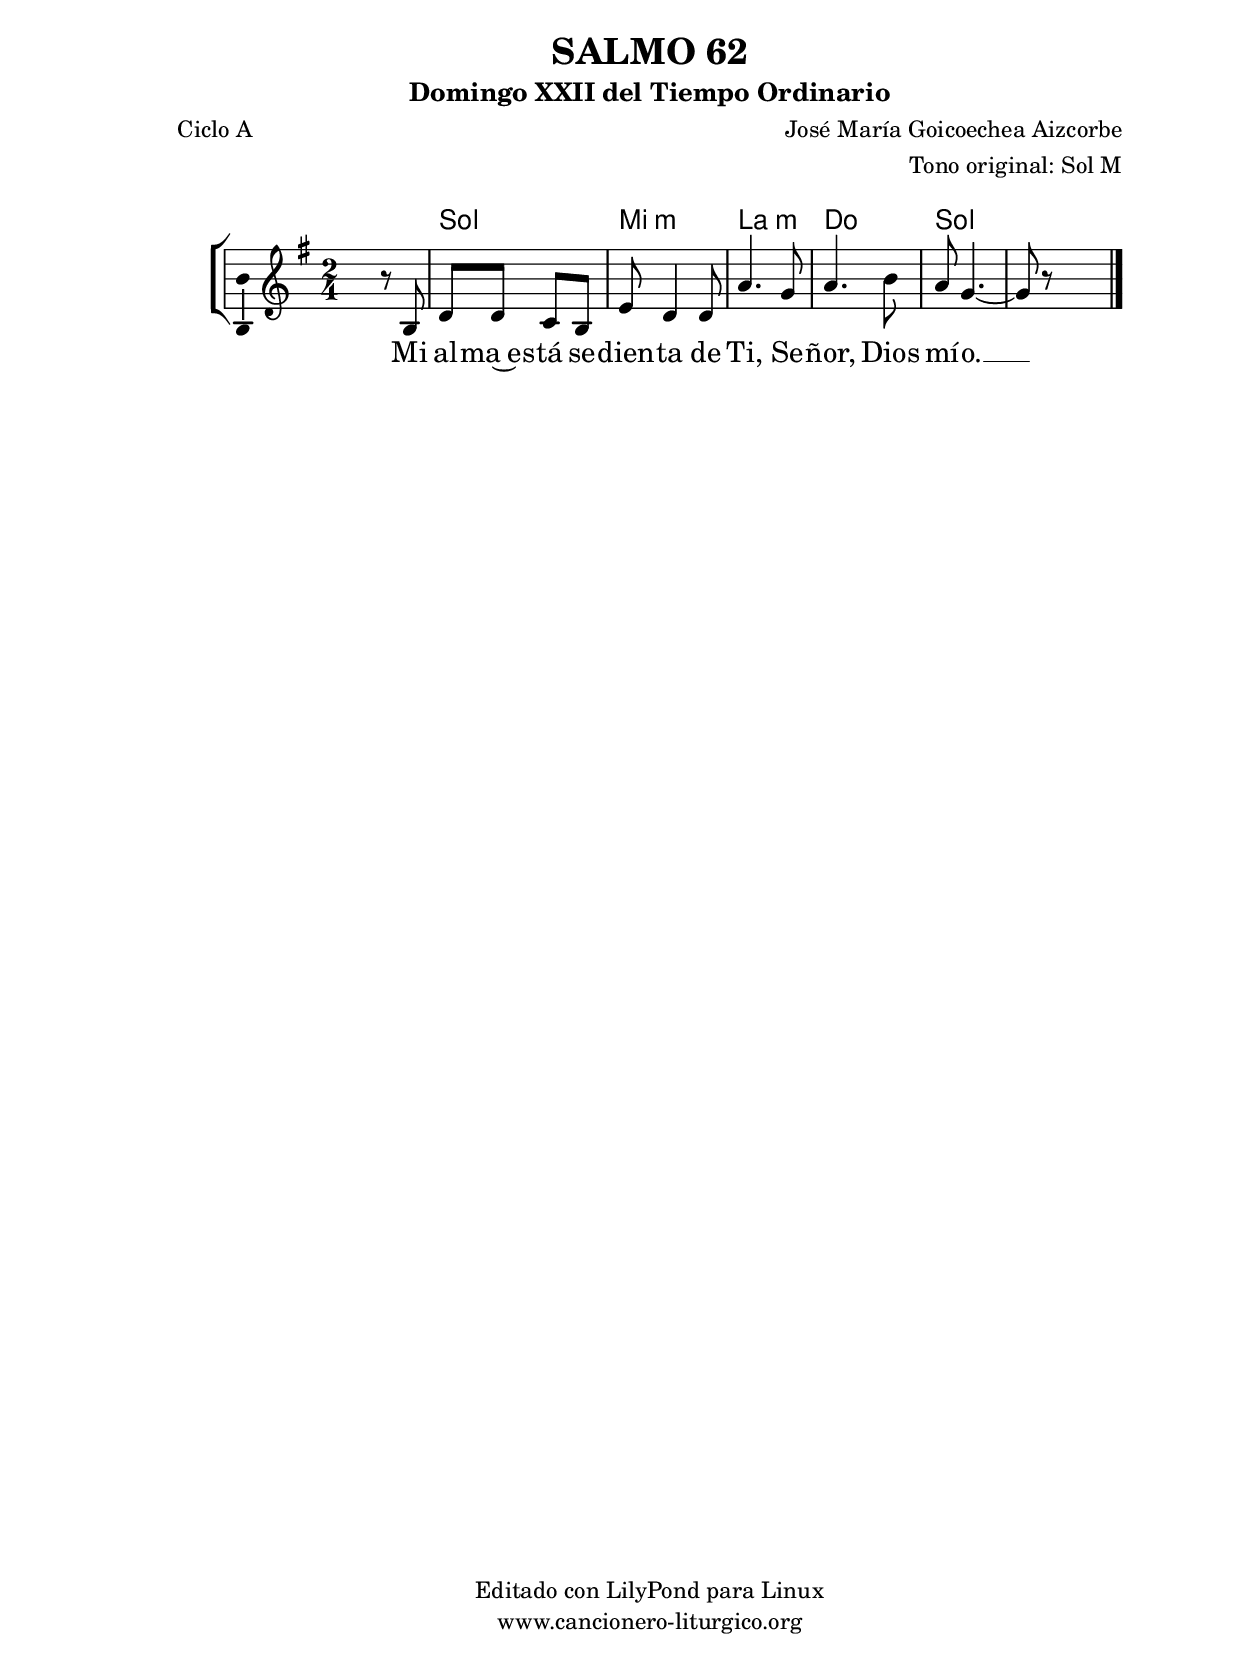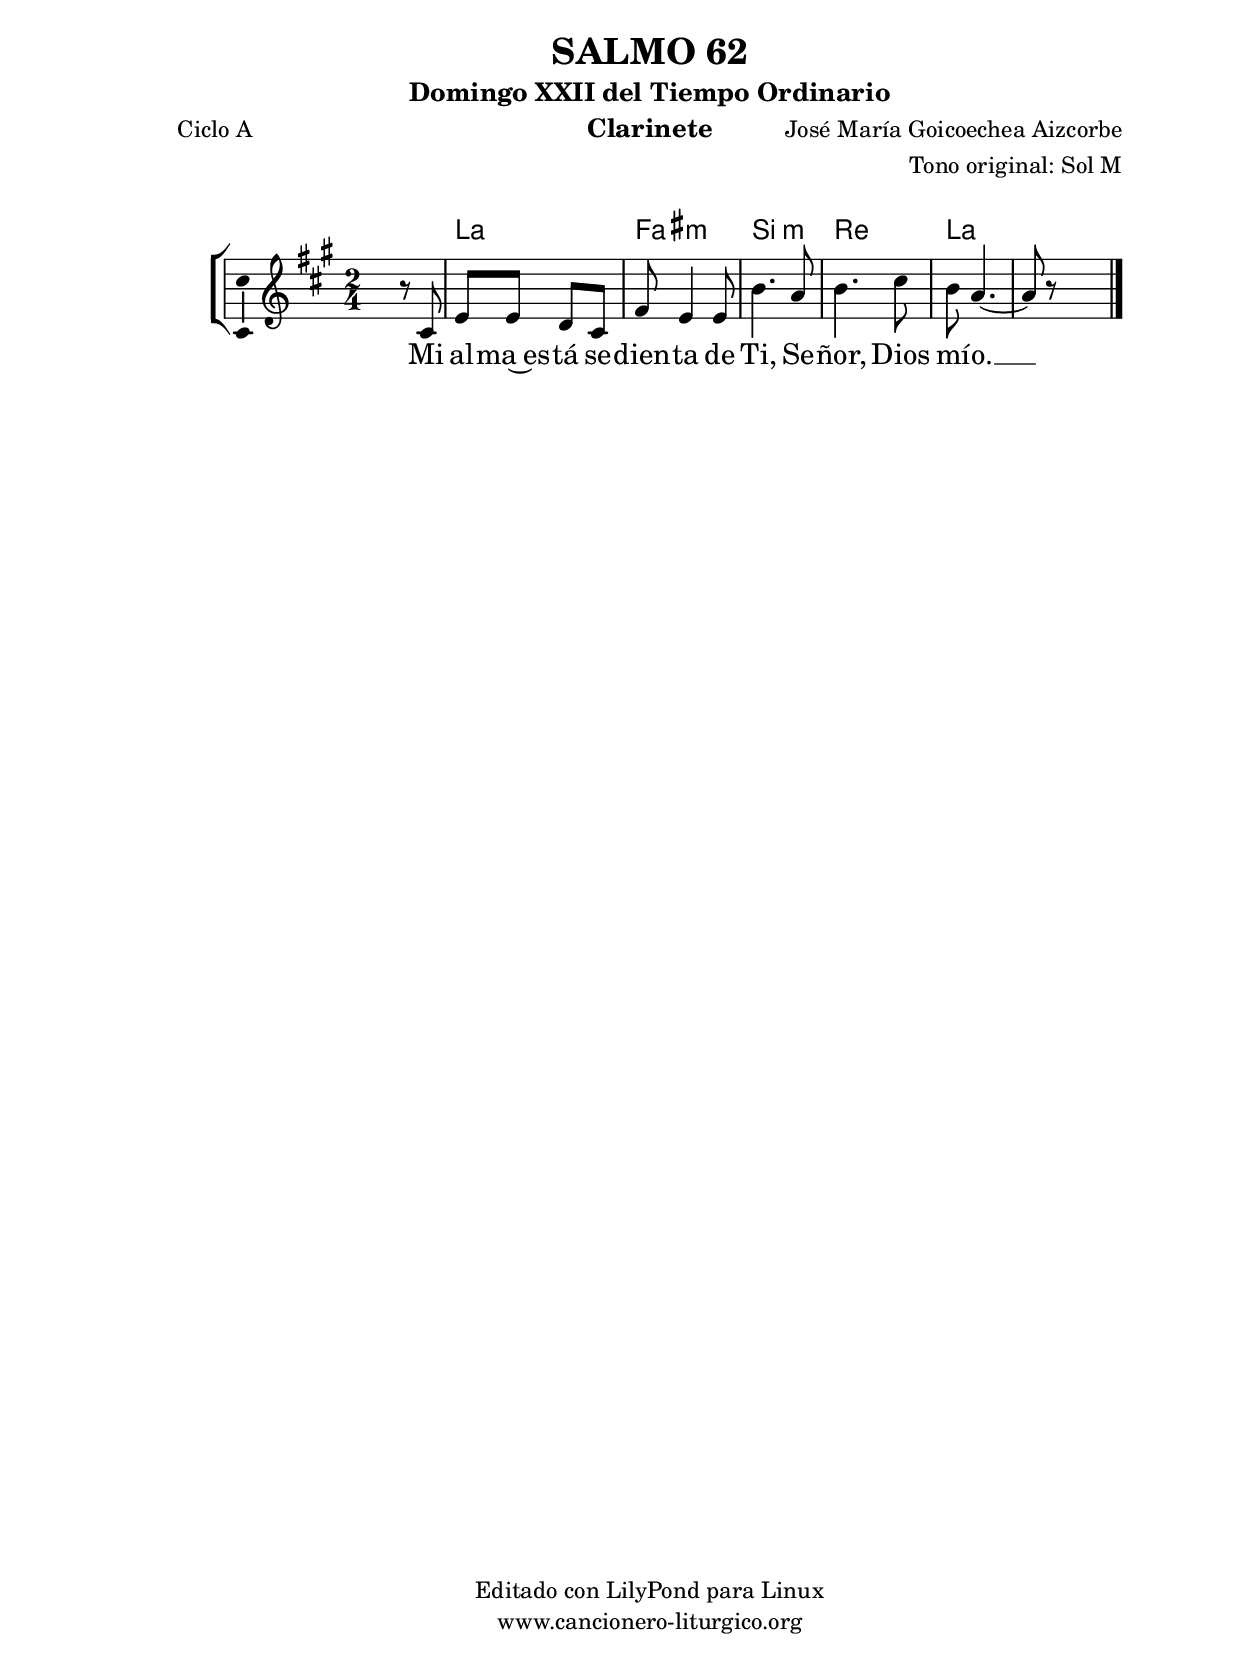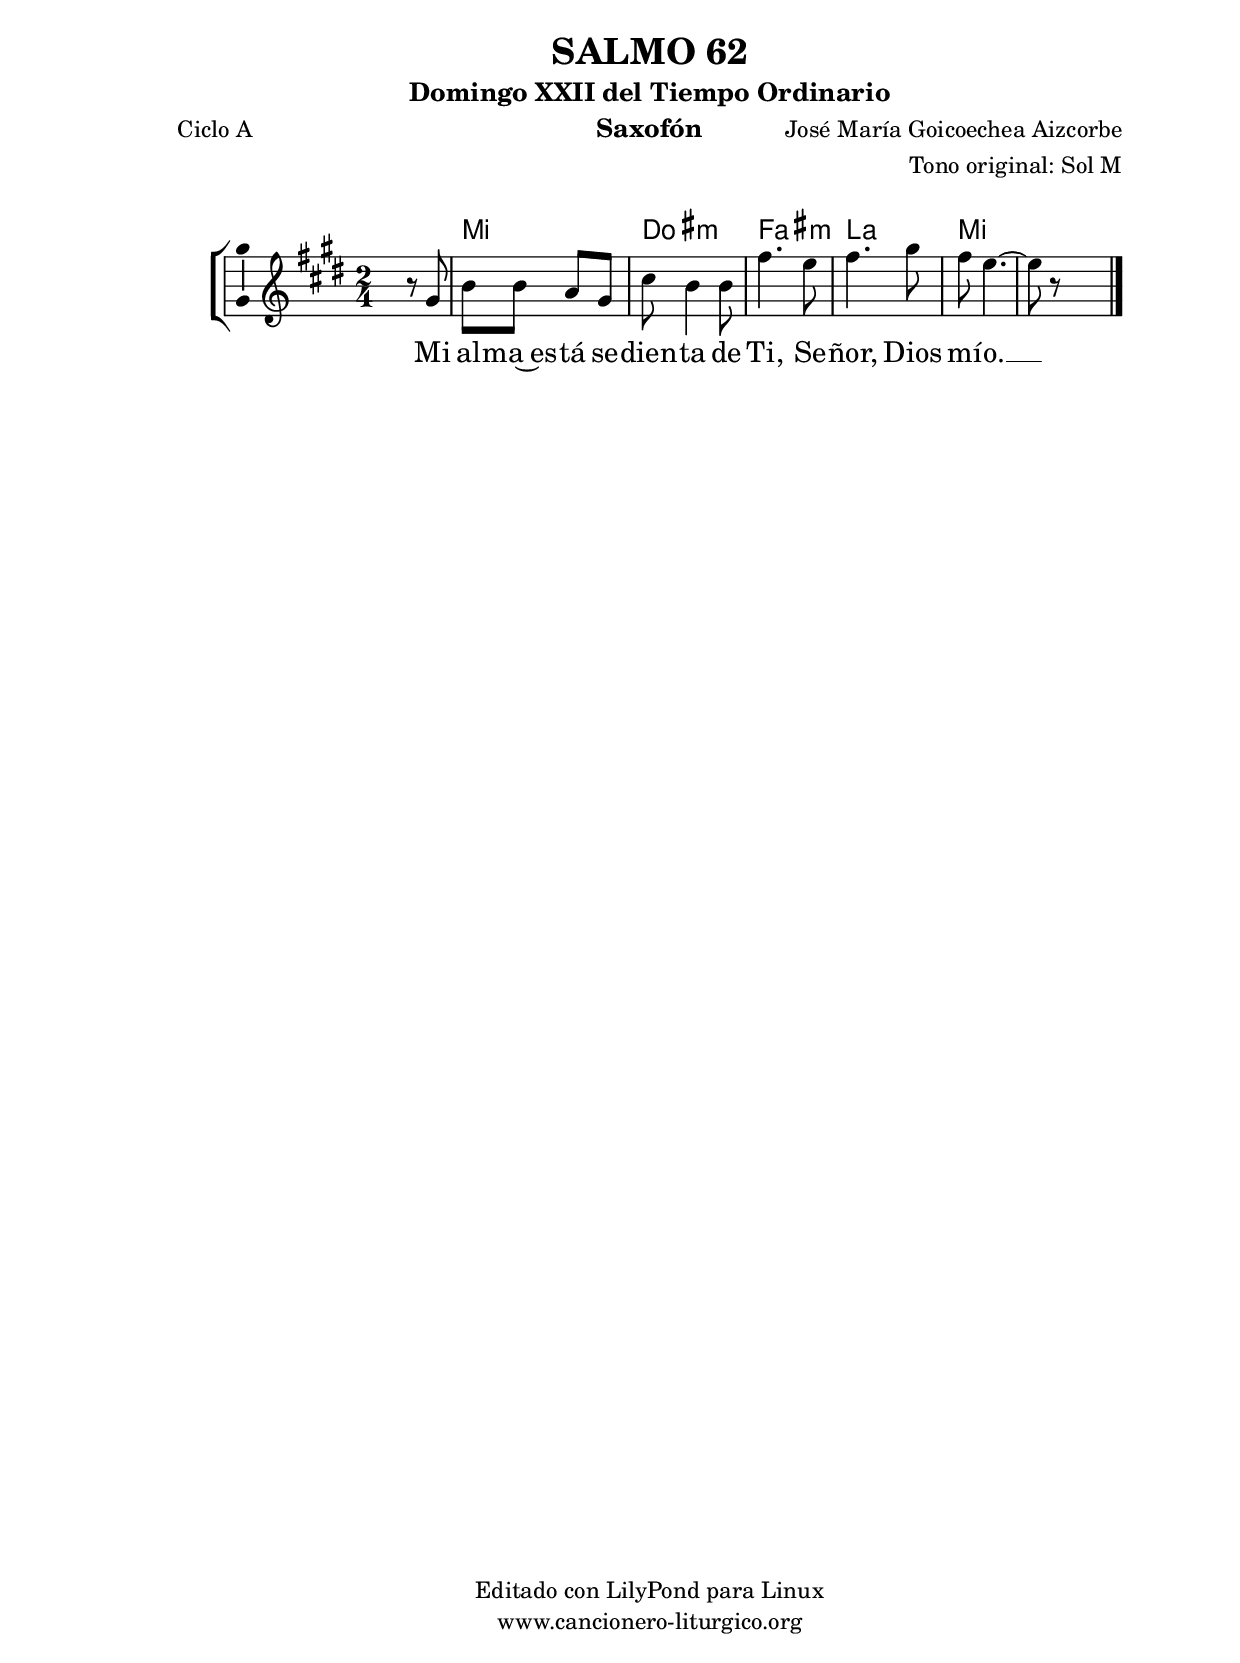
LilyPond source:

%
%para convertir .midi en .wav:
%timidity filename.midi -Ow -o finename.wav
%
%
%Para convertir de .wav a .mp3:
%lame -h -m j filename.wav
%
%
%para escuchar el midi:
%timidity nombrefichero.midi
%


%versión de lilypond para la que se ha escrito esta partitura:
\version "2.16.0"

	%Tamaño papel
	#(set-default-paper-size "a4")
	%Tamaño partitura
	#(set-global-staff-size 20)
	%No responde al pulsar sobre una nota
	#(ly:set-option 'point-and-click #f)

%parámetros del encabezamiento:
\header {
	title = "SALMO 62"
	subtitle = "Domingo XXII del Tiempo Ordinario"
	composer = "José María Goicoechea Aizcorbe"
	poet = "Ciclo A"
	meter = ""
	arranger = "Tono original: Sol M"
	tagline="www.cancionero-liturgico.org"
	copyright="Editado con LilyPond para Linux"
	}

%parámetros asociados al papel:
\paper  {
	oddHeaderMarkup = \markup {\fill-line { \on-the-fly #not-first-page \fromproperty #'header:title \on-the-fly #not-first-page \fromproperty #'header:composer }}
	evenHeaderMarkup = \markup {\fill-line { \fromproperty #'header:composer \fromproperty #'header:title }}
	#(set-paper-size "a4")
	print-page-number = ##f
	first-page-number = 1
	print-first-page-number = ##f
%	head-separation = 3.0 \cm
	top-margin = 2.0 \cm
	bottom-margin = 0.5\cm
%%%	bottom-margin = -1.0\cm
	left-margin = 3.0 \cm
	line-width = 16.0 \cm 
	indent = 8\mm
	interscoreline = 2.\mm
	between-system-space = 15\mm
%	para que las partituras no llenen la hoja:
	ragged-bottom = ##t
%	idem para la última hoja:
	ragged-last-bottom = ##f
%	para que las partituras llenen el ancho del papel:
	ragged-last = ##f
	after-title-space = 2.5 \cm
%page-count=1
%system-count=8

	%Flexible Vertical Spacing
%	markup-markup-spacing =
%	#'((basic-distance . 15) (minimum-distance . 15) (padding . 3))
	markup-system-spacing =
	#'((basic-distance . 15) (minimum-distance . 15) (padding . 3))
	system-system-spacing =
	#'((basic-distance . 15) (minimum-distance . 15) (padding . 3))
	score-system-spacing =
	#'((basic-distance . 15) (minimum-distance . 15) (padding . 5))
%	top-system-spacing = % header
%	#'((basic-distance . 8) (minimum-distance . 0) (padding . 3))
%	top-markup-spacing =
%	#'((basic-distance . 20) (minimum-distance . 20) (padding . 3))
	last-bottom-spacing = % footer
	#'((basic-distance . 5) (minimum-distance . 5) (padding . 3))
%	score-markup-spacing =
%	#'((basic-distance . 16) (minimum-distance . 13) (padding . 3))

	}


%parámetros que afectan a toda la partitura:
global =  {
	%clave de sol (G):
	\clef G
	%armadura:
%	\transpose f a
	\key g \major
	\tempo 4=80
	\set Score.tempoHideNote = ##t
	}


acordes = {
	\italianChords
	\chordmode {
%	\transpose f a
{

s2
g2 e:m a:m c g g

	}
	}
}

melodia = 
%	\transpose f a
{
	\relative c'{
	\time 2/4

s4 r8 b8
d8 d c b
e8 d4 d8
a'4. g8
a4. b8
a8 g4.~
g8 r8 s4

	\bar "|."
	}
	}


texto = \lyricmode {
Mi al -- ma~es -- tá se -- dien -- ta de Ti,
Se -- ñor, Dios mí -- o. __
	}


acordesStaff = \context ChordNames = acordesStaff <<
	\set chordChanges = ##t
	\acordes
	>>


vozStaff = \context Voice = vozStaff
\with {\consists "Ambitus_engraver"}
<<
%	\set Staff.instrumentName = ""
%	\set Staff.shortInstrumentName = ""
%	\set Staff.midiInstrument = #"clarinet"
%	\set Staff.midiInstrument = #"cello"
%	\set Staff.midiInstrument = #"flute"
	\set Staff.midiInstrument = #"electric guitar (jazz)"
%	\set Staff.midiInstrument = #"english horn"
%	\set Staff.midiInstrument = #"violin"
%	\set Staff.midiInstrument = #"glockenspiel"
	\set Staff.midiMinimumVolume = #0.7
	\set Staff.midiMaximumVolume = #0.9
	\global
	\melodia
	>>


textoStaff = \context Lyrics = textoStaff <<
	\lyricsto vozStaff \texto
	>>

\book {
	\score {
		\context ChoirStaff {
			\override StaffGroup.SystemStartBracket #'collapse-height = #1
			\override Score.SystemStartBar #'collapse-height = #1
			<<
			\acordesStaff
			\vozStaff
			\textoStaff
			>>
			}
		\layout {
	    		\context {
				\Lyrics
				\override LyricText #'font-size = #2
				}
	   		 \context {
				\Score
				%fontSize = #3
				\override StaffSymbol #'staff-space = #(magstep +3)
				%\override Beam #'thickness = #0.55
				%\override SpacingSpanner #'spacing-increment = #1.0
				%\override Slur #'height-limit = #1.5
				}
			}
		}
	\score {
		\unfoldRepeats
		\context ChoirStaff {
			<<
			\acordesStaff
			\vozStaff
			>>
			}
		\midi {
	  		\context {
	  			\Score
				tempoWholesPerMinute = #(ly:make-moment 70 4)
				}
			}
		}
	}

%Partitura para clarinete
#(define output-suffix "C")
\book {
	\header{
		instrument = "Clarinete"
		}
	\score {
		\context ChoirStaff {
			\override StaffGroup.SystemStartBracket #'collapse-height = #1
			\override Score.SystemStartBar #'collapse-height = #1
\transpose c d
			<<
			\acordesStaff
			\vozStaff
			\textoStaff
			>>
			}
		\layout {
	    		\context {
				\Lyrics
				\override LyricText #'font-size = #2
				}
	   		 \context {
				\Score
				%fontSize = #3
				\override StaffSymbol #'staff-space = #(magstep +3)
				%\override Beam #'thickness = #0.55
				%\override SpacingSpanner #'spacing-increment = #1.0
				%\override Slur #'height-limit = #1.5
				}
			}
		}
	}

%Partitura para saxofón
#(define output-suffix "S")
\book {
	\header{
		instrument = "Saxofón"
		}
	\score {
		\context ChoirStaff {
			\override StaffGroup.SystemStartBracket #'collapse-height = #1
			\override Score.SystemStartBar #'collapse-height = #1
\transpose c a
			<<
			\acordesStaff
			\vozStaff
			\textoStaff
			>>
			}
		\layout {
	    		\context {
				\Lyrics
				\override LyricText #'font-size = #2
				}
	   		 \context {
				\Score
				%fontSize = #3
				\override StaffSymbol #'staff-space = #(magstep +3)
				%\override Beam #'thickness = #0.55
				%\override SpacingSpanner #'spacing-increment = #1.0
				%\override Slur #'height-limit = #1.5
				}
			}
		}
	}

